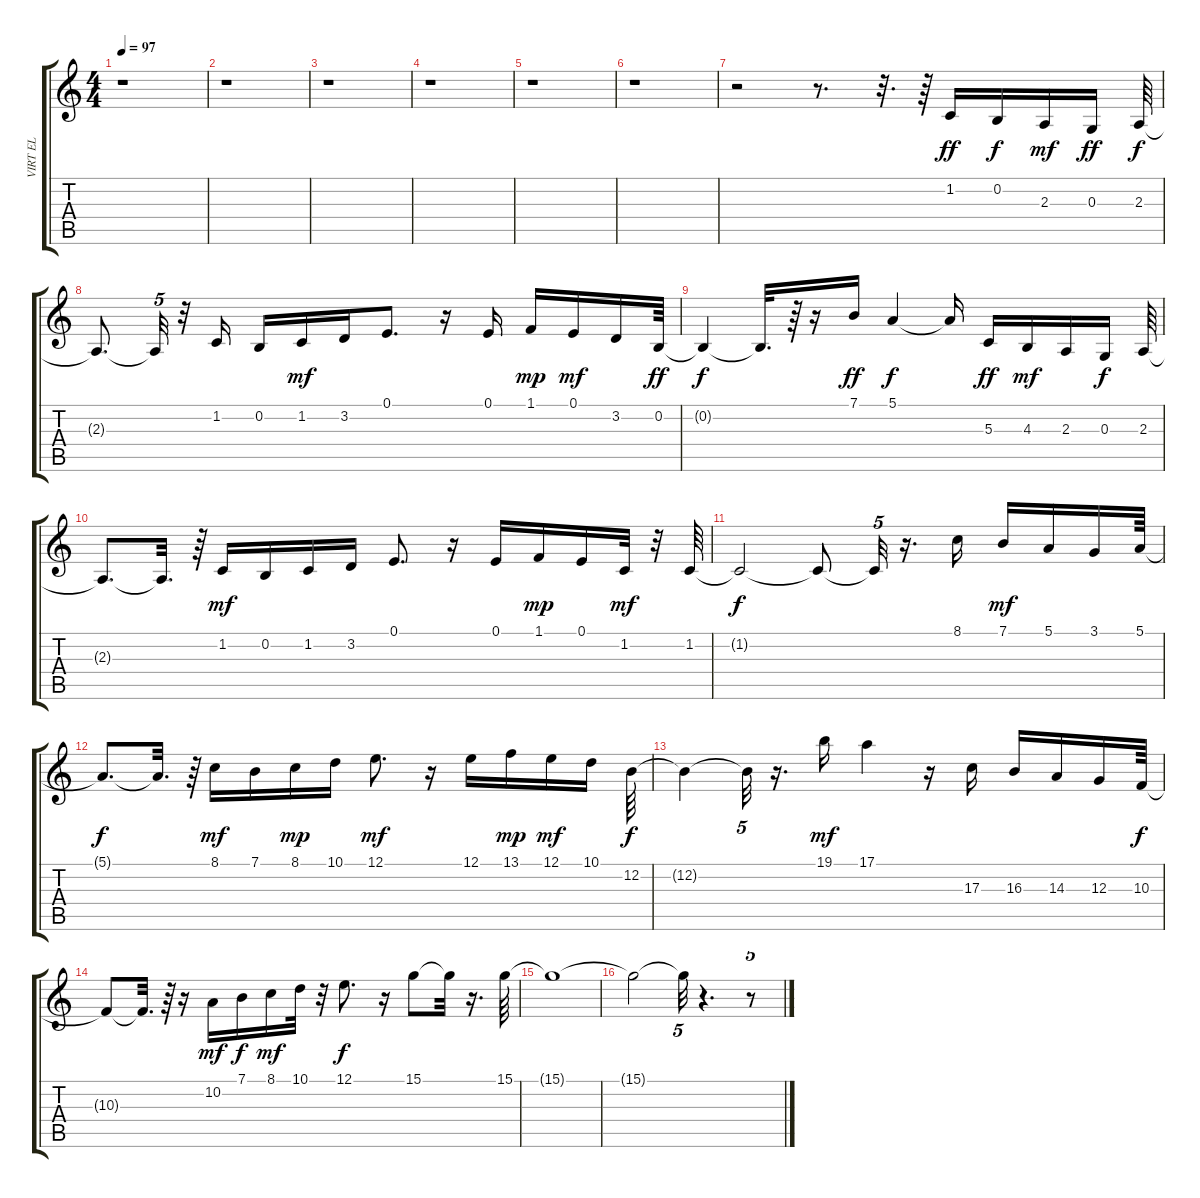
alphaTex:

\track ("VIRT EL" "VIRT EL") {instrument drawbarorgan}
\staff {score tabs}
\tuning (E4 B3 G3 D3 A2 E2) {hide}
\ts (4 4)
\tempo 97
\clef g2
\ks c
r.1{dy mp} |
r.1 |
r.1 |
r.1 |
r.1 |
r.1 |
r.2 r.8{d} r.32{d} r.64 1.2.16{dy ff} 0.2.16{dy f} 2.3.16{dy mf} 0.3.16{dy ff} 2.3.64{dy f} |
2.3{t}.8{d} 2.3{t}.32{tu (5 4)} r.32 1.2.16 0.2.16 1.2.16{dy mf} 3.2.16 0.1.8{d} r.16 0.1.16 1.1.16{dy mp} 0.1.16{dy mf} 3.2.16 0.2.64{dy ff} |
0.2{t}.4{dy f} 0.2{t}.32{d} r.64 r.16 7.1.16{dy ff} 5.1.4{dy f} 5.1{t}.16 5.3.16{dy ff} 4.3.16{dy mf} 2.3.16 0.3.16{dy f} 2.3.64 |
2.3{t}.8{d} 2.3{t}.32{d} r.64 1.2.16{dy mf} 0.2.16 1.2.16 3.2.16 0.1.8{d} r.16 0.1.16 1.1.16{dy mp} 0.1.16 1.2.32{dy mf} r.32 1.2.64 |
1.2{t}.2{dy f} 1.2{t}.8 1.2{t}.32{tu (5 4)} r.16{d} 8.1.16 7.1.16{dy mf} 5.1.16 3.1.16 5.1.64 |
5.1{t}.8{d dy f} 5.1{t}.32{d} r.64 8.1.16{dy mf} 7.1.16 8.1.16{dy mp} 10.1.16 12.1.8{d dy mf} r.16 12.1.16 13.1.16{dy mp} 12.1.16{dy mf} 10.1.16 12.2.64{dy f} |
12.2{t}.4 12.2{t}.32{tu (5 4)} r.16{d} 19.1.16{dy mf} 17.1.4 r.16 17.3.16 16.3.16 14.3.16 12.3.16 10.3.64{dy f} |
10.3{t}.8 10.3{t}.32{d} r.64 r.16 10.2.16{dy mf} 7.1.16{dy f} 8.1.16{dy mf} 10.1.32 r.32 12.1.8{d dy f} r.16 15.1.8 15.1{t}.32 r.16{d} 15.1.64 |
15.1{t}.1 |
15.1{t}.2 15.1{t}.32{tu (5 4)} r.4{d} r.8{tu (5 4)}
